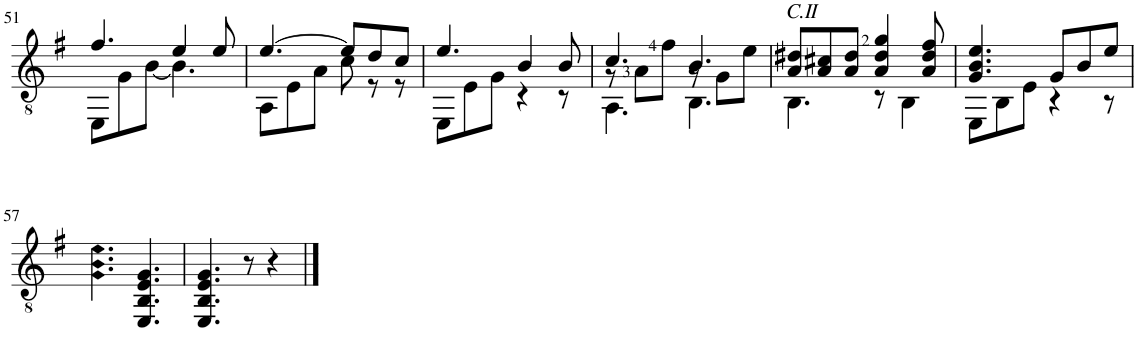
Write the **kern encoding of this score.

**kern
*part1
*staff1
*I"Guitar
*I'Guit.
!!LO:PB:g=z
*clefGv2
*k[f#]
*M6/8
=51
*^
4.f#/	8EE\L
.	8G\
.	[8B\J
4e/	4.B\]
8e/	.
=52	=52
[4.e/	8AA\L
.	8E\
.	8A\J
8e/L]	8c\
8d/	8r
8c/J	8r
=53	=53
4.e/	8EE\L
.	8E\
.	8G\J
4B/	4r
8B/	8r
=54	=54
*	*^
4.c/	8r	4.AA\
.	8A\L	.
.	8f#\J	.
4.B/	8r	4.BB\
.	8G\L	.
.	8e\J	.
*	*v	*v
=55	=55
!LO:TX:a:i:t=C.II	!
8A/ 8d#X/L	4.BB\
8A/ 8c#X/	.
8A/ 8d#/J	.
4A/ 4d#/ 4g/	8r
.	4BB\
8A/ 8d#/ 8f#/	.
=56	=56
4.G/ 4.B/ 4.e/	8EE\L
.	8BB\
.	8E\J
8G/L	4r
8B/	.
8e/J	8r
*v	*v
!!LO:LB:g=z
=57
4.G\ 4.B\ 4.e\
4.EE/ 4.BB/ 4.E/ 4.G/
=58
4.EE/ 4.BB/ 4.E/ 4.G/
8r
4r
==
*-
